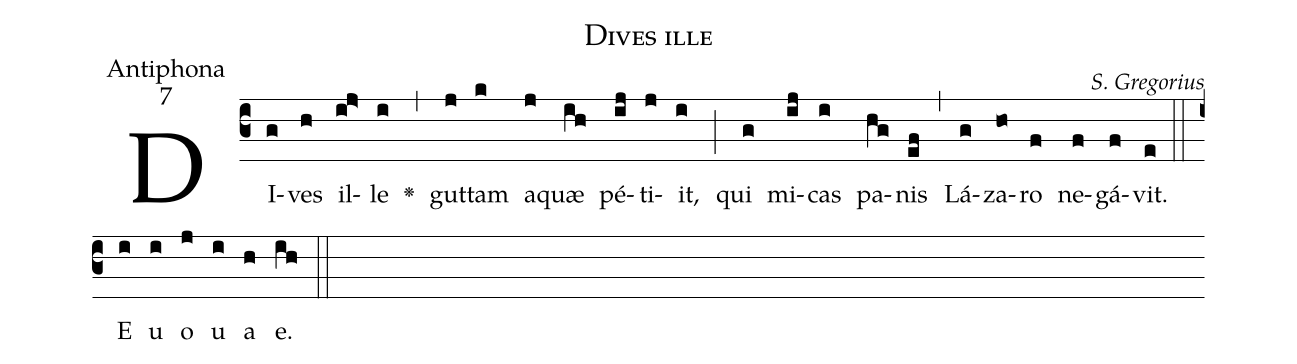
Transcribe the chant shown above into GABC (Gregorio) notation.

name:Dives ille;
office-part:Antiphona;
mode:7;
commentary:S. Gregorius;
%%
(c3)DI(g)ves(h) il(ij>)le(i) <v>\greheightstar</v>(,) gut(j)tam(k) a(j)quæ(ih) pé(ij)ti(j)it,(i) (;) qui(g) mi(ij)cas(i) pa(hg)nis(ef) (,) Lá(g)za(ho)ro(f) ne(f)gá(f)vit.(e) (::) E(i) u(i) o(j) u(i) a(h) e.(ih) (::)
